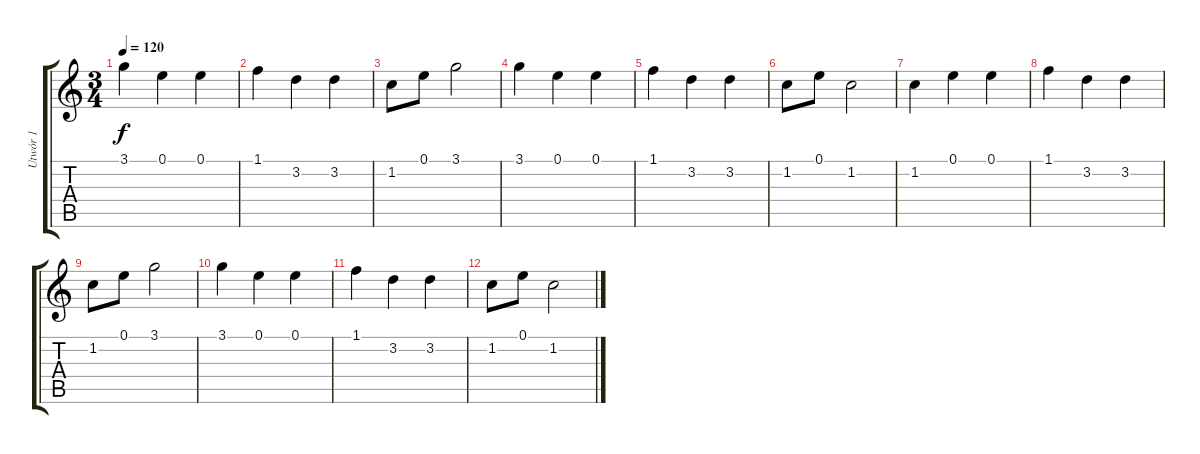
\track ("Utwór 1" "Utwór 1") {instrument acousticguitarsteel}
\staff {score tabs}
\tuning (E4 B3 G3 D3 A2 E2) {hide}
\ts (3 4)
\tempo 120
\clef g2
\ks c
3.1.4{dy f instrument acousticguitarsteel} 0.1.4 0.1.4 |
1.1.4 3.2.4 3.2.4 |
1.2.8 0.1.8 3.1.2 |
3.1.4 0.1.4 0.1.4 |
1.1.4 3.2.4 3.2.4 |
1.2.8 0.1.8 1.2.2 |
1.2.4 0.1.4 0.1.4 |
1.1.4 3.2.4 3.2.4 |
1.2.8 0.1.8 3.1.2 |
3.1.4 0.1.4 0.1.4 |
1.1.4 3.2.4 3.2.4 |
1.2.8 0.1.8 1.2.2
